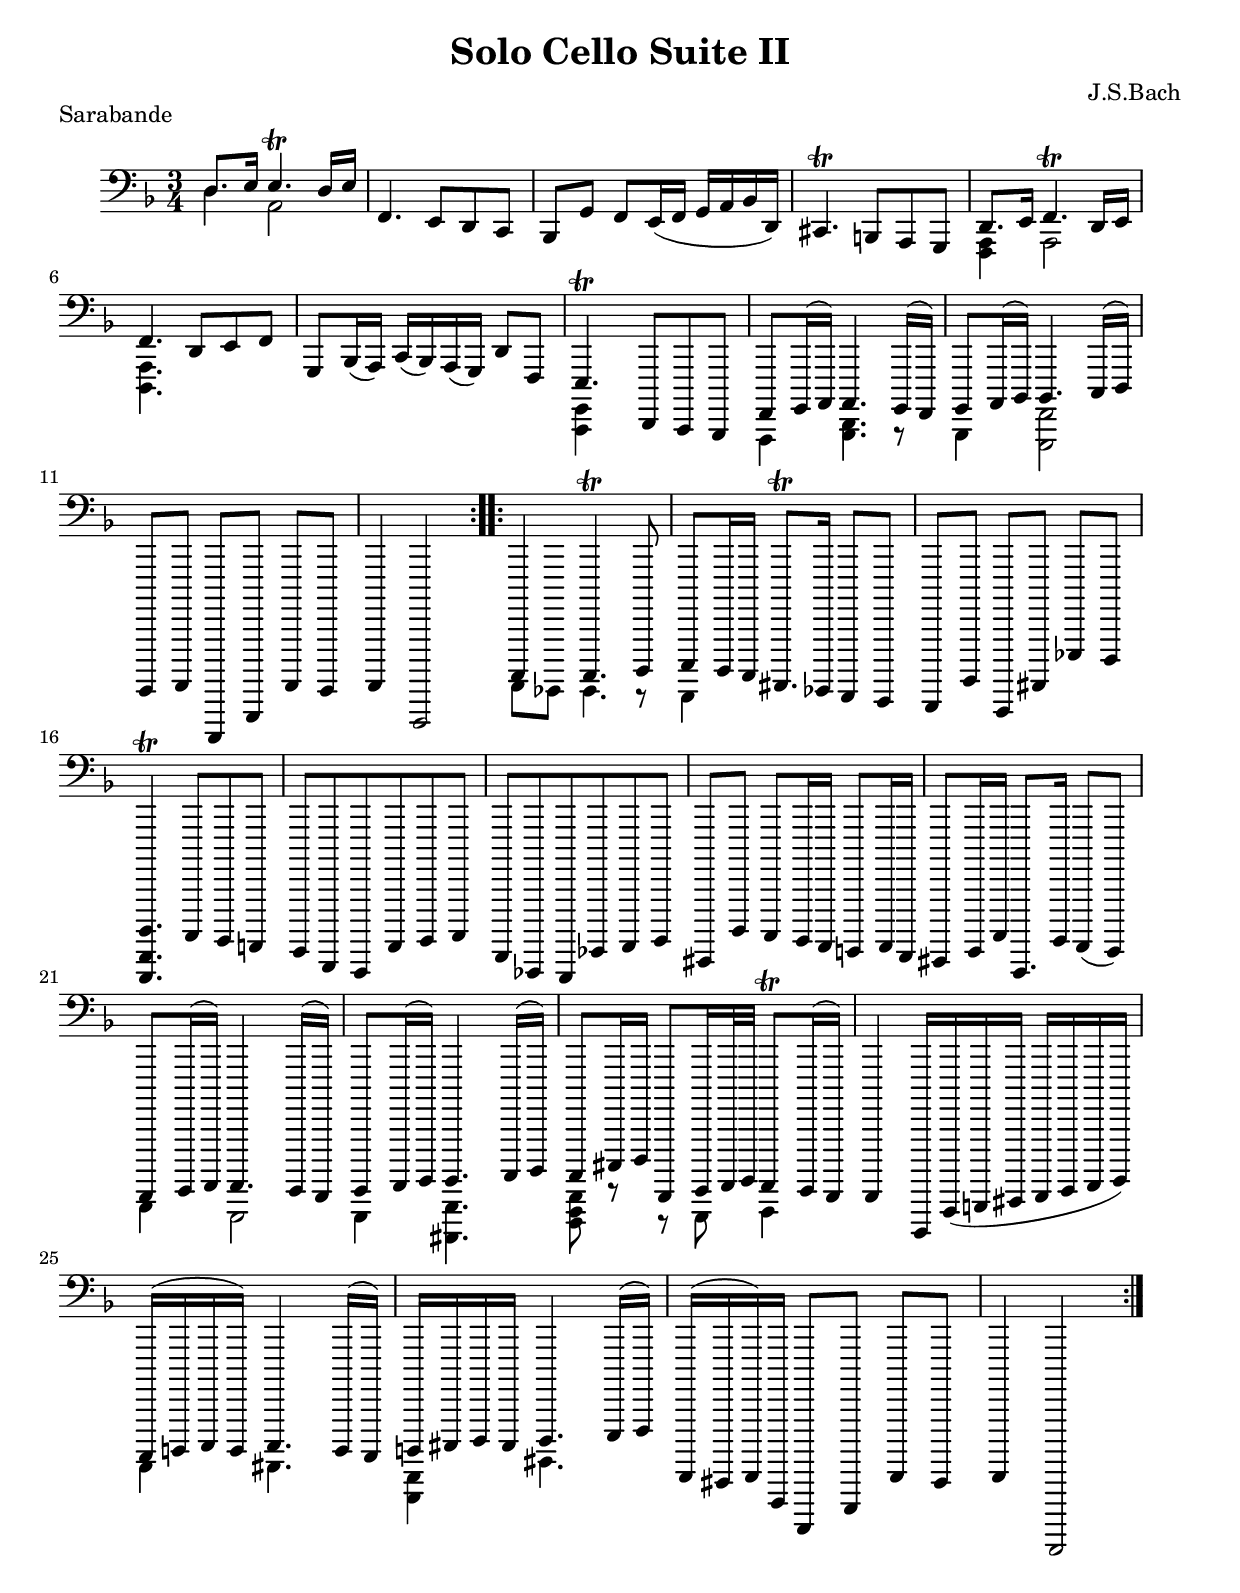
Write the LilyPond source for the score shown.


%% #(set! point-and-click line-column-location)

\header {
  title = "Solo Cello Suite II"
  piece ="Sarabande"
  composer = "J.S.Bach"
  editor = "August Wenzinger"
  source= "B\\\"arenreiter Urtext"

  texidoc = "The B\\\"arenreiter edition of the Cello Suites is the
most beautifully typeset piece of music in our collection of music (we
both own one. It is also lovely on French Horn). This piece does not
include articulation, but it does follows the same beaming and
linebreaking as the printed edition. This is done in order to
benchmark the quality of the LilyPond output.

As of lilypond 1.5.42, the spacing and beam quanting is almost
identical.

There are two tweaks in this file: a line-break was forced before
measure 25, we get back the linebreaking of Baerenreiter.  The stem
direction is forced in measure 24. The last beam of that measure is up
in Baerenreiter because of context. We don't detect that yet.

Note that the Barenreiter edition contains a few engraving
mistakes. The second line begins with measure 6 (but prints 5). The |:
half way in measure 13 has been forgotten.
 "
}


\version "1.5.49"


sarabandeA =  \context Voice \notes \relative c {
  \property Staff.NoteCollision \set #'merge-differently-dotted = ##t
  < { d8. e16 e4.-\trill d16 e } \\
    { d4 a2 } >
  f4.  [e8 d c] |
  [bes g'] [f e16(f] [g a bes)d,] |
  cis4.-\trill [b8 a g] |

  %% check spacing without accs: 
  %%	c4.-\trill [bes8 a g] |
  
  < { d'8. e16 f4.-\trill d16 e |
      f4. [d8 e f] }
    \\
    { <a,4 f> a2 <a4. d,4.>  } > |
  %%5

  g8 bes16()a c()bes a()g d'8 f, |
  <  e4.-\trill
  \\ <c,4 g'> >
  [d8 c bes]
  %%8
  < { f'8 g16()a a4. g16()f  |
      g8 a16()bes bes4. c16()d }
    \\
    { a,4 <bes4. d4. > r8 bes4 <g2 f'2>  }
  > |

  %% 11
  [e,8 f] [c, g'] [f' e] |
  f4 f,2 |
  < {  a'4 a4.-\trill bes8 
       c bes16 a } \\
    { [f8 es] es4. r8 d4 } >

  fis8.-\trill es16 d8 c |
  [bes g']
  [a, fis']
  [es' d] |
  %%16
  < bes4.-\trill d, g, > [a8 g f!] |
  e bes a f' g a |
  d, as g es' f g |
  [cis, bes'] [a g16 f] [e!8 f16 d] |
  cis8 e16 a a,8. g'16 f8()e |
  %%21
  < { d e16()f f4. e16()d |
      e8 f16()g g4. a16()bes |
      a8 cis16 d d,8 e16 f32 g f8-\trill e16()d } \\
    { bes4 g2 |
      g4 <bes4. cis,> s8 |
      <d8 a f> r r g, a4 } >
  |
  \stemUp
  d4 d,16 a'( b cis d e f )g |
  \stemBoth
  \break
  %%25
  < { a16(b c)b c4. b16()a |
      b cis d cis d4. e16()f | }
    \\
    { f,4 fis4. s8 |
      <d4 g,> gis4.   } >
  \voiceOne
  d16(cis)d f,
  [a,8 e']
  \oneVoice
  [d' cis] |
  d4 d,,2 |
}


sarabande =  \context Staff \notes<
  \apply #voicify-music \sarabandeA
  
>

\version "1.5.49"

sarabandeCelloGlobal =  \notes{
  \time 3/4
  \key f \major
  \clef bass
  \repeat "volta" 2 {
    s2.*12
  } \repeat "volta" 2 {
    s2.*16
  }
}

sarabandeCelloScripts =  \notes{
}

sarabandeCelloStaff =  \context Staff <
  \sarabande
  \sarabandeCelloGlobal
  \sarabandeCelloScripts
>

% size perversions
smallerPaper = \paper {
    \translator { \StaffContext
		  fontSize = #-1
		  StaffSymbol \override  #'staff-space = #0.8
		  }
    \translator { \ScoreContext
		   SpacingSpanner \override #'spacing-increment = #0.96
		}
	
    indent = 5.6 \mm
    linewidth = 146.8 \mm
}

baerPaper = \paper {
    indent = 7. \mm
    linewidth =183.5 \mm
    interscoreline=4.0\mm
    \translator {
	     \ScoreContext
%	     System \override #'molecule-callback = #box-grob-molecule
    }
}


\score{
  \sarabandeCelloStaff
  \paper{
    \baerPaper
  }
  \midi{ \tempo 4 = 40 }
  \header{
    opus= "" 
    piece ="Sarabande" }
}

%%% Local variables:
%%% LilyPond-indent-level:2
%%% End:
